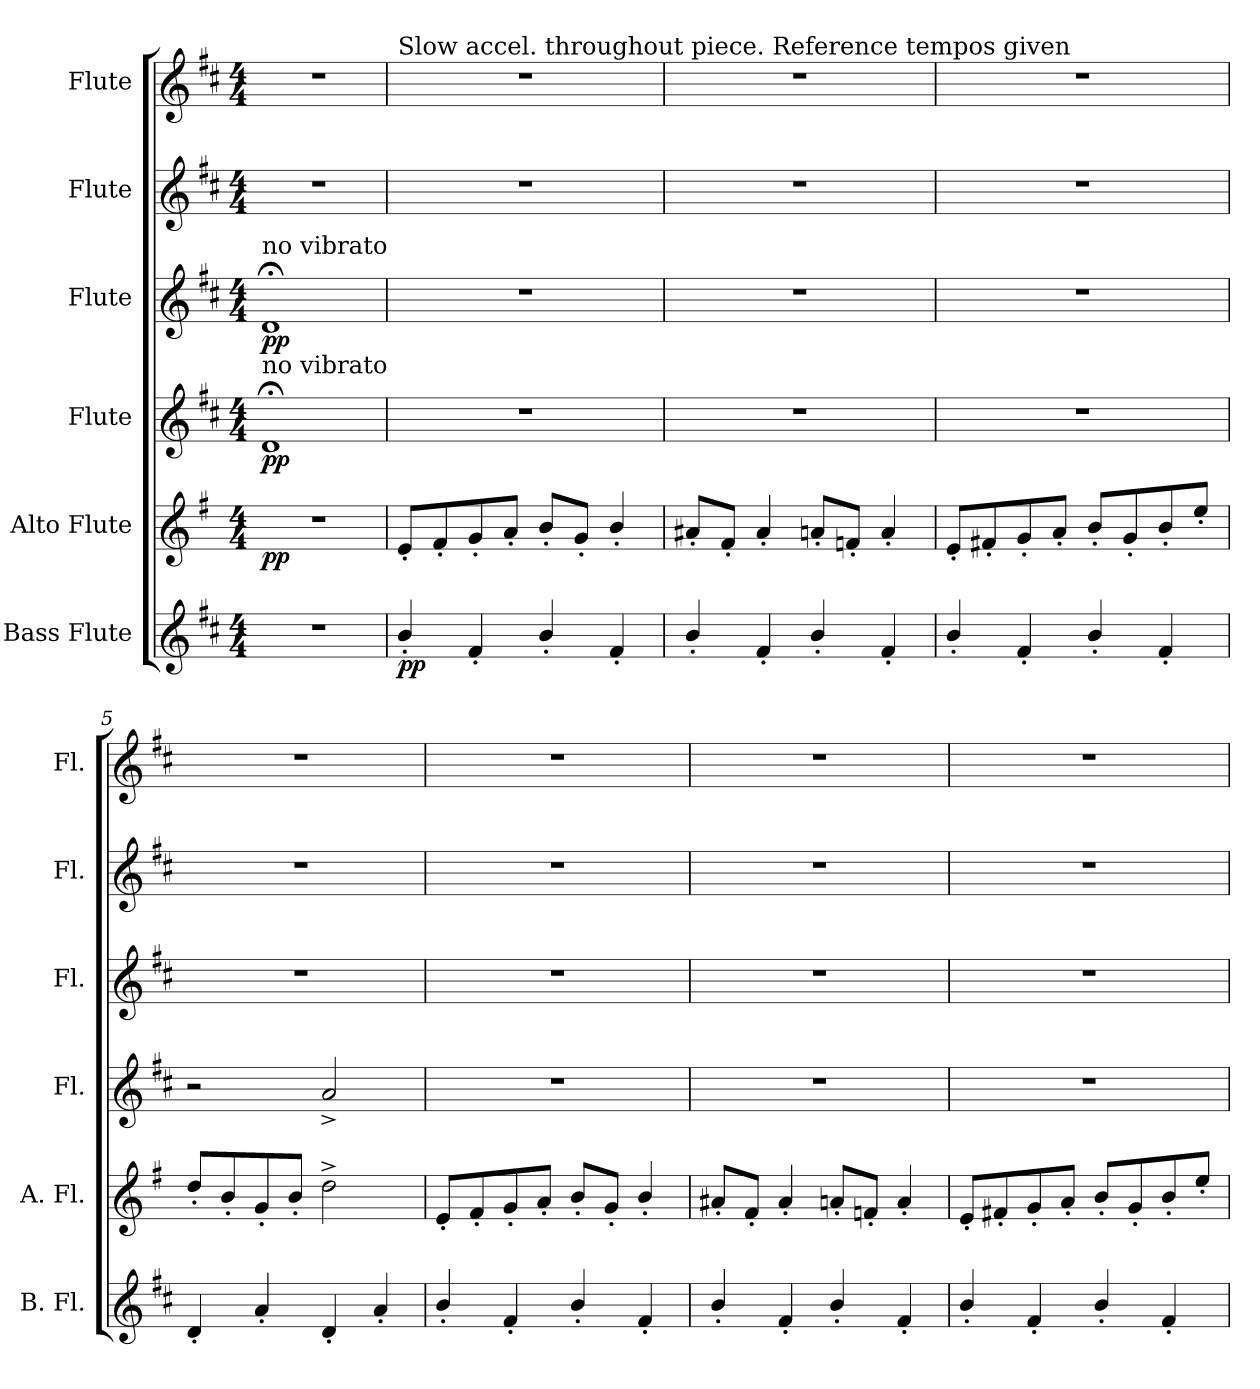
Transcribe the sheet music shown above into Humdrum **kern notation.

**kern	**dynam	**kern	**dynam	**kern	**dynam	**kern	**dynam	**kern	**kern
*part6	*part6	*part5	*part5	*part4	*part4	*part3	*part3	*part2	*part1
*staff6	*staff6	*staff5	*staff5	*staff4	*staff4	*staff3	*staff3	*staff2	*staff1
*I"Bass Flute	*	*I"Alto Flute	*	*I"Flute	*	*I"Flute	*	*I"Flute	*I"Flute
*I'B. Fl.	*	*I'A. Fl.	*	*I'Fl.	*	*I'Fl.	*	*I'Fl.	*I'Fl.
*clefG2	*	*clefG2	*	*clefG2	*	*clefG2	*	*clefG2	*clefG2
*ITrd7c12	*	*ITrd3c5	*	*	*	*	*	*	*
*k[f#c#]	*	*k[f#c#]	*	*k[f#c#]	*	*k[f#c#]	*	*k[f#c#]	*k[f#c#]
*M4/4	*	*M4/4	*	*M4/4	*	*M4/4	*	*M4/4	*M4/4
*MM92	*	*MM92	*	*MM92	*	*MM92	*	*MM92	*MM92
=1	=1	=1	=1	=1	=1	=1	=1	=1	=1
!	!	!	!	!	!	!LO:TX:a:t=no vibrato	!	!	!
!	!	!	!	!LO:TX:a:t=no vibrato	!	!	!	!	!
!	!	!	!LO:DY:b	!	!LO:DY:b	!	!LO:DY:b	!	!
1r	.	1r	pp	1d;<	pp	1d;<	pp	1r	1r
=2	=2	=2	=2	=2	=2	=2	=2	=2	=2
!	!	!	!	!	!	!	!	!	!LO:TX:t=Slow accel. throughout piece. Reference tempos given
!	!LO:DY:b	!	!	!	!	!	!	!	!
4B'/	pp	8B'/L	.	1r	.	1r	.	1r	1r
.	.	8c#'/	.	.	.	.	.	.	.
4F#'/	.	8d'/	.	.	.	.	.	.	.
.	.	8e'/J	.	.	.	.	.	.	.
4B'/	.	8f#'/L	.	.	.	.	.	.	.
.	.	8d'/J	.	.	.	.	.	.	.
4F#'/	.	4f#'/	.	.	.	.	.	.	.
=3	=3	=3	=3	=3	=3	=3	=3	=3	=3
4B'/	.	8e#X'/L	.	1r	.	1r	.	1r	1r
.	.	8c#'/J	.	.	.	.	.	.	.
4F#'/	.	4e#'/	.	.	.	.	.	.	.
4B'/	.	8en'/L	.	.	.	.	.	.	.
.	.	8cn'/J	.	.	.	.	.	.	.
4F#'/	.	4e'/	.	.	.	.	.	.	.
=4	=4	=4	=4	=4	=4	=4	=4	=4	=4
4B'/	.	8B'/L	.	1r	.	1r	.	1r	1r
.	.	8c#X'/	.	.	.	.	.	.	.
4F#'/	.	8d'/	.	.	.	.	.	.	.
.	.	8e'/J	.	.	.	.	.	.	.
4B'/	.	8f#'/L	.	.	.	.	.	.	.
.	.	8d'/	.	.	.	.	.	.	.
4F#'/	.	8f#'/	.	.	.	.	.	.	.
.	.	8b'/J	.	.	.	.	.	.	.
=5	=5	=5	=5	=5	=5	=5	=5	=5	=5
4D'/	.	8a'/L	.	2r	.	1r	.	1r	1r
.	.	8f#'/	.	.	.	.	.	.	.
4A'/	.	8d'/	.	.	.	.	.	.	.
.	.	8f#'/J	.	.	.	.	.	.	.
4D'/	.	2a^\	.	2a^/	.	.	.	.	.
4A'/	.	.	.	.	.	.	.	.	.
=6	=6	=6	=6	=6	=6	=6	=6	=6	=6
4B'/	.	8B'/L	.	1r	.	1r	.	1r	1r
.	.	8c#'/	.	.	.	.	.	.	.
4F#'/	.	8d'/	.	.	.	.	.	.	.
.	.	8e'/J	.	.	.	.	.	.	.
4B'/	.	8f#'/L	.	.	.	.	.	.	.
.	.	8d'/J	.	.	.	.	.	.	.
4F#'/	.	4f#'/	.	.	.	.	.	.	.
!!LO:PB:g=z
=7	=7	=7	=7	=7	=7	=7	=7	=7	=7
4B'/	.	8e#X'/L	.	1r	.	1r	.	1r	1r
.	.	8c#'/J	.	.	.	.	.	.	.
4F#'/	.	4e#'/	.	.	.	.	.	.	.
4B'/	.	8en'/L	.	.	.	.	.	.	.
.	.	8cn'/J	.	.	.	.	.	.	.
4F#'/	.	4e'/	.	.	.	.	.	.	.
=8	=8	=8	=8	=8	=8	=8	=8	=8	=8
4B'/	.	8B'/L	.	1r	.	1r	.	1r	1r
.	.	8c#X'/	.	.	.	.	.	.	.
4F#'/	.	8d'/	.	.	.	.	.	.	.
.	.	8e'/J	.	.	.	.	.	.	.
4B'/	.	8f#'/L	.	.	.	.	.	.	.
.	.	8d'/	.	.	.	.	.	.	.
4F#'/	.	8f#'/	.	.	.	.	.	.	.
.	.	8b'/J	.	.	.	.	.	.	.
=	=	=	=	=	=	=	=	=	=
*-	*-	*-	*-	*-	*-	*-	*-	*-	*-
